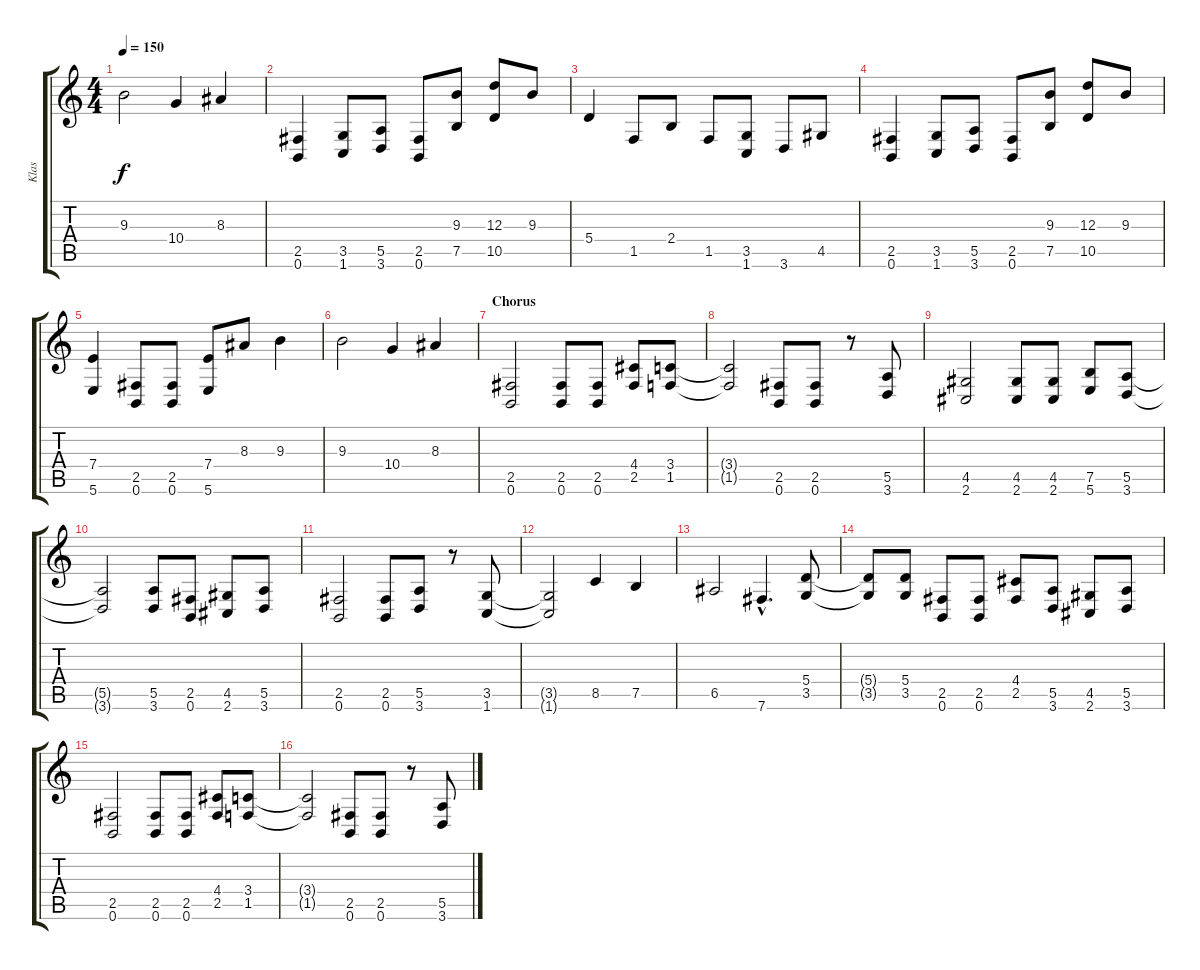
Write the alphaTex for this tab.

\track ("Klas" "Klas") {instrument distortionguitar}
\staff {score tabs}
\tuning (B3 Gb3 D3 A2 E2 B1) {hide}
\ts (4 4)
\tempo 150
\clef g2
\ks c
9.3.2{dy f} 10.4.4 8.3.4 |
(2.5 0.6).4 (3.5 1.6).8 (5.5 3.6).8 (2.5 0.6).8 (9.3 7.5).8 (12.3 10.5).8 9.3.8 |
5.4.4 1.5.8 2.4.8 1.5.8 (3.5 1.6).8 3.6.8 4.5.8 |
(2.5 0.6).4 (3.5 1.6).8 (5.5 3.6).8 (2.5 0.6).8 (9.3 7.5).8 (12.3 10.5).8 9.3.8 |
(7.4 5.6).4 (2.5 0.6).8 (2.5 0.6).8 (7.4 5.6).8 8.3.8 9.3.4 |
9.3.2 10.4.4 8.3.4 |
\section ("" "Chorus")
(2.5 0.6).2 (2.5 0.6).8 (2.5 0.6).8 (4.4 2.5).8 (3.4 1.5).8 |
(3.4{t} 1.5{t}).2 (2.5 0.6).8 (2.5 0.6).8 r.8 (5.5 3.6).8 |
(4.5 2.6).2 (4.5 2.6).8 (4.5 2.6).8 (7.5 5.6).8 (5.5 3.6).8 |
(5.5{t} 3.6{t}).2 (5.5 3.6).8 (2.5 0.6).8 (4.5 2.6).8 (5.5 3.6).8 |
(2.5 0.6).2 (2.5 0.6).8 (5.5 3.6).8 r.8 (3.5 1.6).8 |
(3.5{t} 1.6{t}).2 8.5.4 7.5.4 |
6.5.2 7.6{hac}.4{d} (5.4 3.5).8 |
(5.4{t} 3.5{t}).8 (5.4 3.5).8 (2.5 0.6).8 (2.5 0.6).8 (4.4 2.5).8 (5.5 3.6).8 (4.5 2.6).8 (5.5 3.6).8 |
(2.5 0.6).2 (2.5 0.6).8 (2.5 0.6).8 (4.4 2.5).8 (3.4 1.5).8 |
(3.4{t} 1.5{t}).2 (2.5 0.6).8 (2.5 0.6).8 r.8 (5.5 3.6).8
